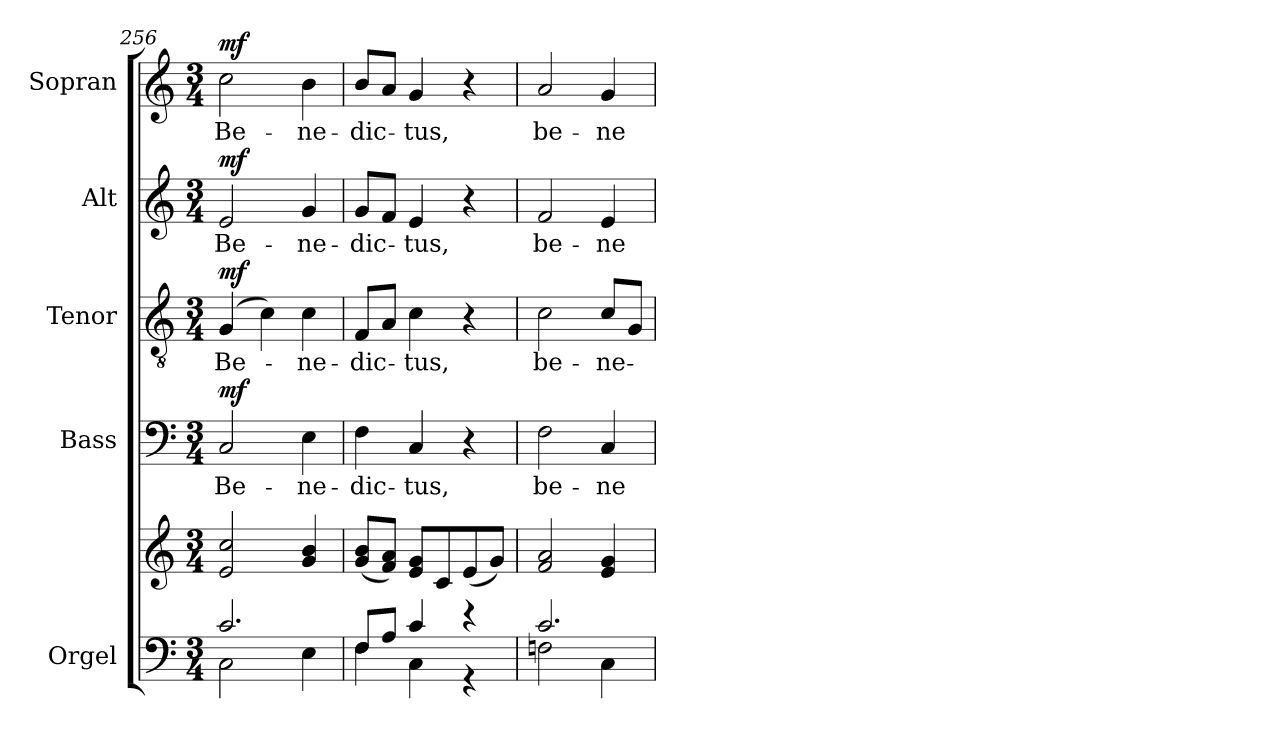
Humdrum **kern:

**kern	**kern	**kern	**text	**dynam	**kern	**text	**dynam	**kern	**text	**dynam	**kern	**text	**dynam
*part5	*part5	*part4	*part4	*part4	*part3	*part3	*part3	*part2	*part2	*part2	*part1	*part1	*part1
*staff6	*staff5	*staff4	*staff4	*staff4	*staff3	*staff3	*staff3	*staff2	*staff2	*staff2	*staff1	*staff1	*staff1
*I"Orgel	*	*I"Bass	*	*	*I"Tenor	*	*	*I"Alt	*	*	*I"Sopran	*	*
*I'Org.	*	*I'B.	*	*	*I'T.	*	*	*I'A.	*	*	*I'S.	*	*
!!LO:PB:g=z
*clefF4	*clefG2	*clefF4	*	*	*clefGv2	*	*	*clefG2	*	*	*clefG2	*	*
*k[]	*k[]	*k[]	*	*	*k[]	*	*	*k[]	*	*	*k[]	*	*
*C:	*C:	*C:	*	*	*C:	*	*	*C:	*	*	*C:	*	*
*M3/4	*M3/4	*M3/4	*	*	*M3/4	*	*	*M3/4	*	*	*M3/4	*	*
=256	=256	=256	=256	=256	=256	=256	=256	=256	=256	=256	=256	=256	=256
*^	*	*	*	*	*	*	*	*	*	*	*	*	*
!	!	!	!	!LO:LY:b	!LO:DY:a	!	!LO:LY:b	!LO:DY:a	!	!LO:LY:b	!LO:DY:a	!	!LO:LY:b	!LO:DY:a
2.c/	2C\	2e/ 2cc/	2C/	Be-	mf	(4G/	Be-	mf	2e/	Be-	mf	2cc\	Be-	mf
.	.	.	.	.	.	4c\)	.	.	.	.	.	.	.	.
!	!	!	!	!LO:LY:b	!	!	!LO:LY:b	!	!	!LO:LY:b	!	!	!LO:LY:b	!
.	4E\	4g/ 4b/	4E\	-ne-	.	4c\	-ne-	.	4g/	-ne-	.	4b\	-ne-	.
=257	=257	=257	=257	=257	=257	=257	=257	=257	=257	=257	=257	=257	=257	=257
!	!	!	!	!LO:LY:b	!	!	!LO:LY:b	!	!	!LO:LY:b	!	!	!LO:LY:b	!
8F/L	4F\	(<8g/ 8b/L	4F\	-dic-	.	8F/L	-dic-	.	8g/L	-dic-	.	8b/L	-dic-	.
8A/J	.	8f/ 8a/J)	.	.	.	8A/J	.	.	8f/J	.	.	8a/J	.	.
!	!	!	!	!LO:LY:b	!	!	!LO:LY:b	!	!	!LO:LY:b	!	!	!LO:LY:b	!
4c/	4C\	8e/ 8g/L	4C/	-tus,	.	4c\	-tus,	.	4e/	-tus,	.	4g/	-tus,	.
.	.	8c/	.	.	.	.	.	.	.	.	.	.	.	.
4r	4r	(<8e/	4r	.	.	4r	.	.	4r	.	.	4r	.	.
.	.	8g/J)	.	.	.	.	.	.	.	.	.	.	.	.
=258	=258	=258	=258	=258	=258	=258	=258	=258	=258	=258	=258	=258	=258	=258
!	!	!	!	!LO:LY:b	!	!	!LO:LY:b	!	!	!LO:LY:b	!	!	!LO:LY:b	!
2.c/	2Fn\	2f/ 2a/	2F\	be-	.	2c\	be-	.	2f/	be-	.	2a/	be-	.
!	!	!	!	!LO:LY:b	!	!	!LO:LY:b	!	!	!LO:LY:b	!	!	!LO:LY:b	!
.	4C\	4e/ 4g/	4C/	-ne-	.	8c/L	-ne-	.	4e/	-ne-	.	4g/	-ne-	.
.	.	.	.	.	.	8G/J	.	.	.	.	.	.	.	.
*v	*v	*	*	*	*	*	*	*	*	*	*	*	*	*
=	=	=	=	=	=	=	=	=	=	=	=	=	=
*-	*-	*-	*-	*-	*-	*-	*-	*-	*-	*-	*-	*-	*-
